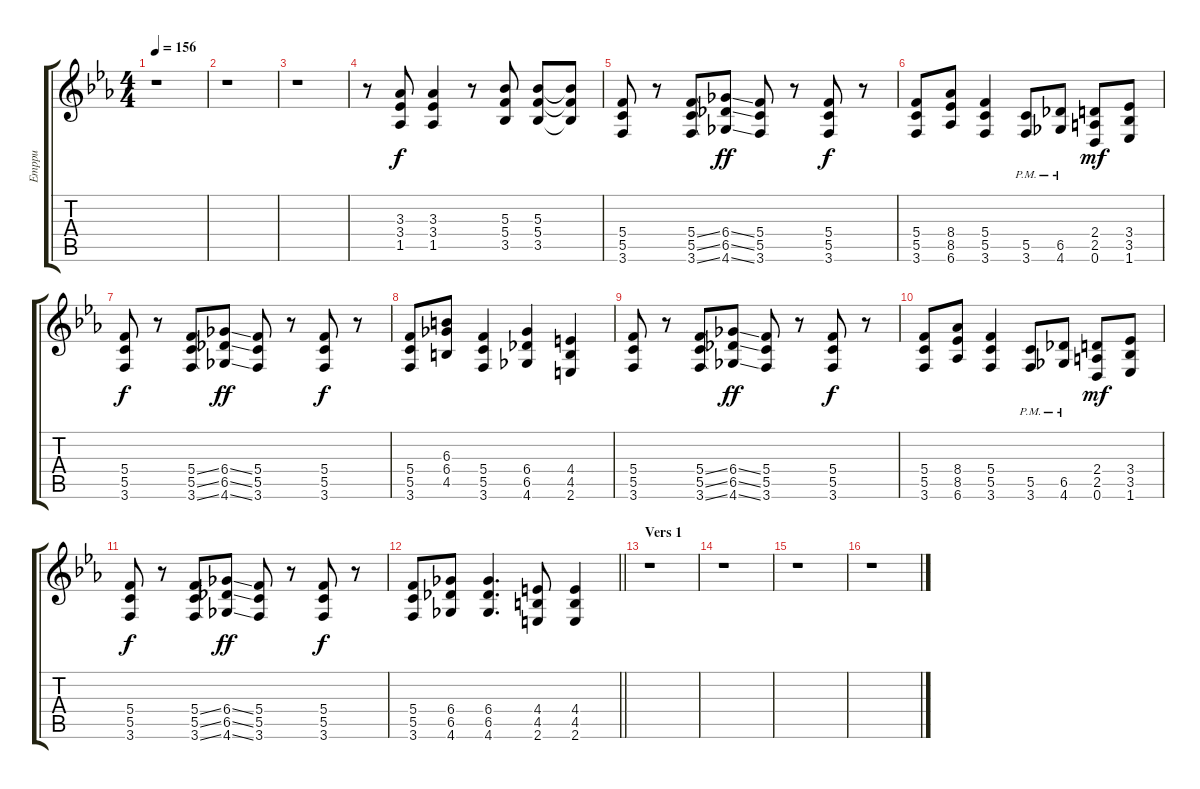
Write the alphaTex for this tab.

\track ("Emppu" "Emppu") {instrument distortionguitar}
\staff {score tabs}
\tuning (D4 A3 F3 C3 G2 D2) {hide}
\ts (4 4)
\tempo 156
\clef g2
\ks cminor
r.1{dy f} |
r.1 |
r.1 |
r.8 (3.3 3.4 1.5).8 (3.3 3.4 1.5).4 r.8 (5.3 5.4 3.5).8 (5.3 5.4 3.5).8 (5.3{t} 5.4{t} 3.5{t}).8 |
(5.4 5.5 3.6).8 r.8 (5.4{ss} 5.5{ss} 3.6{ss}).8 (6.4{ss} 6.5{ss} 4.6{ss}).8{dy ff} (5.4 5.5 3.6).8 r.8 (5.4 5.5 3.6).8{dy f} r.8 |
(5.4 5.5 3.6).8 (8.4 8.5 6.6).8 (5.4 5.5 3.6).4 (5.5{pm} 3.6{pm}).8 (6.5{pm} 4.6{pm}).8 (2.4 2.5 0.6).8{dy mf} (3.4 3.5 1.6).8 |
(5.4 5.5 3.6).8{dy f} r.8 (5.4{ss} 5.5{ss} 3.6{ss}).8 (6.4{ss} 6.5{ss} 4.6{ss}).8{dy ff} (5.4 5.5 3.6).8 r.8 (5.4 5.5 3.6).8{dy f} r.8 |
(5.4 5.5 3.6).8 (6.3 6.4 4.5).8 (5.4 5.5 3.6).4 (6.4 6.5 4.6).4 (4.4 4.5 2.6).4 |
(5.4 5.5 3.6).8 r.8 (5.4{ss} 5.5{ss} 3.6{ss}).8 (6.4{ss} 6.5{ss} 4.6{ss}).8{dy ff} (5.4 5.5 3.6).8 r.8 (5.4 5.5 3.6).8{dy f} r.8 |
(5.4 5.5 3.6).8 (8.4 8.5 6.6).8 (5.4 5.5 3.6).4 (5.5{pm} 3.6{pm}).8 (6.5{pm} 4.6{pm}).8 (2.4 2.5 0.6).8{dy mf} (3.4 3.5 1.6).8 |
(5.4 5.5 3.6).8{dy f} r.8 (5.4{ss} 5.5{ss} 3.6{ss}).8 (6.4{ss} 6.5{ss} 4.6{ss}).8{dy ff} (5.4 5.5 3.6).8 r.8 (5.4 5.5 3.6).8{dy f} r.8 |
\barLineRight lightlight
(5.4 5.5 3.6).8 (6.4 6.5 4.6).8 (6.4 6.5 4.6).4{d} (4.4 4.5 2.6).8 (4.4 4.5 2.6).4 |
\section ("" "Vers 1")
r.1 |
r.1 |
r.1 |
r.1
